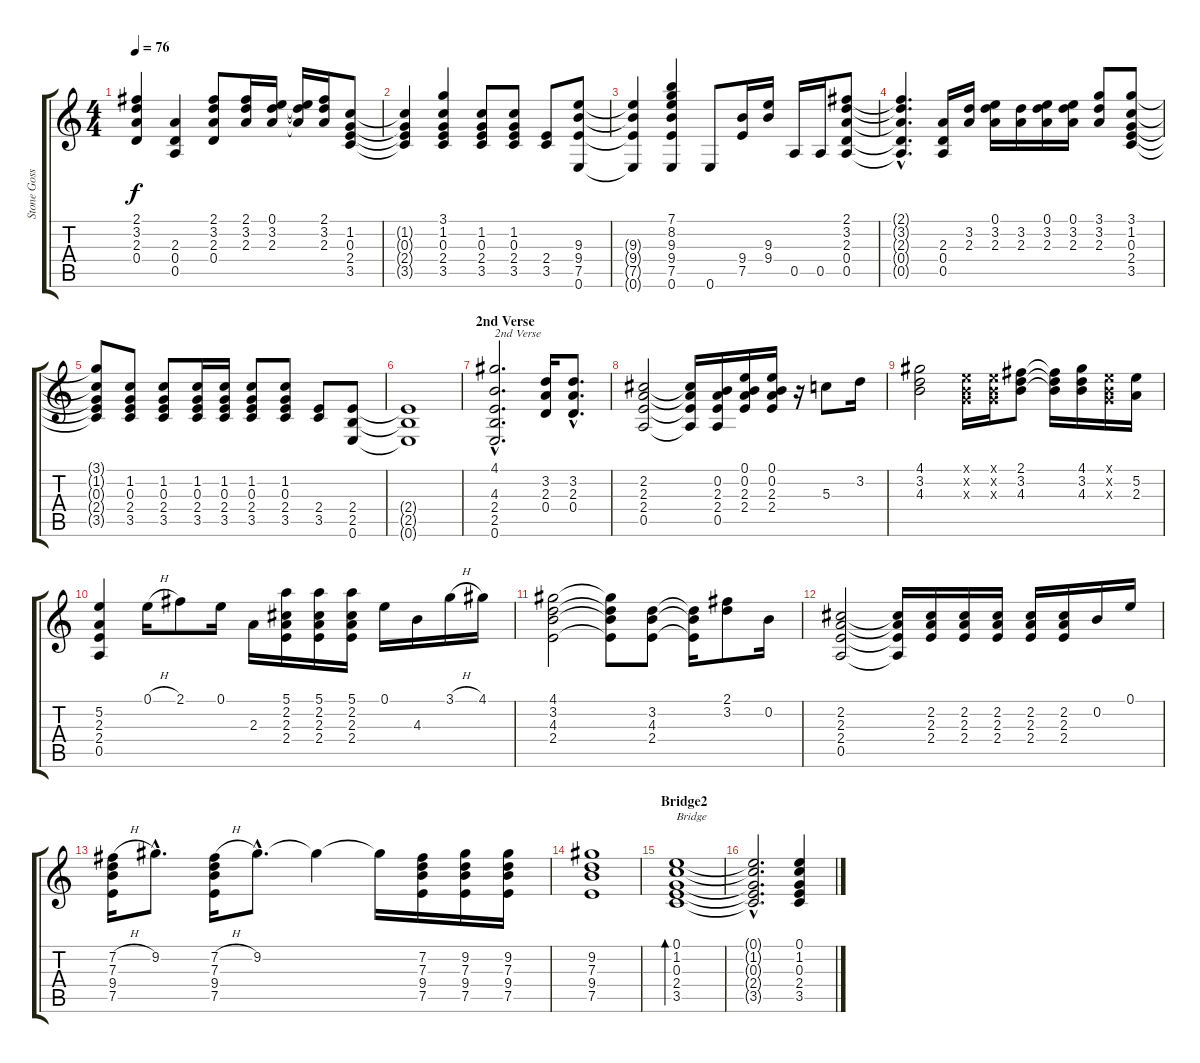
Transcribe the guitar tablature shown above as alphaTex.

\track ("Stone Gossard (Guitar)" "Stone Goss") {instrument electricguitarclean}
\staff {score tabs}
\tuning (E4 B3 G3 D3 A2 E2) {hide}
\ts (4 4)
\tempo 76
\clef g2
\ks c
(2.1{t} 3.2{t} 2.3{t} 0.4{t}).4{dy f} (2.3 0.4 0.5).4 (2.1 3.2 2.3 0.4).8 (2.1 3.2 2.3).16 (0.1 3.2 2.3).16 (0.1{t} 3.2{t} 2.3{t}).16 (2.1 3.2 2.3).16 (1.2 0.3 2.4 3.5).8 |
(1.2{t} 0.3{t} 2.4{t} 3.5{t}).4 (3.1 1.2 0.3 2.4 3.5).4 (1.2 0.3 2.4 3.5).8 (1.2 0.3 2.4 3.5).8 (2.4 3.5).8 (9.3 9.4 7.5 0.6).8 |
(9.3{t} 9.4{t} 7.5{t} 0.6{t}).4 (7.1 8.2 9.3 9.4 7.5 0.6).4 0.6.8 (9.4 7.5).16 (9.3 9.4).16 0.5.16 0.5.16 (2.1 3.2 2.3 0.4 0.5).8 |
(2.1{hac t} 3.2{hac t} 2.3{hac t} 0.4{hac t} 0.5{hac t}).4{d} (2.3 0.4 0.5).16 (3.2 2.3).16 (0.1 3.2 2.3).16 (3.2 2.3).16 (0.1 3.2 2.3).16 (0.1 3.2 2.3).16 (3.1 3.2 2.3).8 (3.1 1.2 0.3 2.4 3.5).8 |
(3.1{t} 1.2{t} 0.3{t} 2.4{t} 3.5{t}).8 (1.2 0.3 2.4 3.5).8 (1.2 0.3 2.4 3.5).8 (1.2 0.3 2.4 3.5).16 (1.2 0.3 2.4 3.5).16 (1.2 0.3 2.4 3.5).8 (1.2 0.3 2.4 3.5).8 (2.4 3.5).8 (2.4 2.5 0.6).8 |
(2.4{t} 2.5{t} 0.6{t}).1 |
\section ("" "2nd Verse")
(4.1{hac} 4.3{hac} 2.4{hac} 2.5{hac} 0.6{hac}).2{d txt "2nd Verse"} (3.2 2.3 0.4).16 (3.2{hac} 2.3{hac} 0.4{hac}).8{d} |
(2.2 2.3 2.4 0.5).2 (2.2{t} 2.3{t} 2.4{t} 0.5{t}).16 (0.2 2.3 2.4 0.5).16 (0.1 0.2 2.3 2.4).16 (0.1 0.2 2.3 2.4).16 r.16 5.3.8 3.2.16 |
(4.1 3.2 4.3).2 (0.1{x} 0.2{x} 0.3{x}).16 (0.1{x} 0.2{x} 0.3{x}).16 (2.1 3.2 4.3).8 (2.1{t} 3.2{t} 4.3{t}).16 (4.1 3.2 4.3).16 (0.1{x} 0.2{x} 0.3{x}).16 (5.2 2.3).16 |
(5.2 2.3 2.4 0.5).4 0.1{h}.16 2.1.8 0.1.16 2.3.16 (5.1 2.2 2.3 2.4).16 (5.1 2.2 2.3 2.4).16 (5.1 2.2 2.3 2.4).16 0.1.16 4.3.16 3.1{h}.16 4.1.16 |
(4.1 3.2 4.3 2.4).2 (4.1{t} 3.2{t} 4.3{t} 2.4{t}).8 (3.2 4.3 2.4).8 (3.2{t} 4.3{t} 2.4{t}).16 (2.1 3.2).8 0.2.16 |
(2.2 2.3 2.4 0.5).2 (2.2{t} 2.3{t} 2.4{t} 0.5{t}).16 (2.2 2.3 2.4).16 (2.2 2.3 2.4).16 (2.2 2.3 2.4).16 (2.2 2.3 2.4).16 (2.2 2.3 2.4).16 0.2.16 0.1.16 |
(7.2{h} 7.3 9.4 7.5).16 9.2{hac}.8{d} (7.2{h} 7.3 9.4 7.5).16 9.2{hac}.8{d} 9.2{t}.4 9.2{t}.16 (7.2 7.3 9.4 7.5).16 (9.2 7.3 9.4 7.5).16 (9.2 7.3 9.4 7.5).16 |
(9.2 7.3 9.4 7.5).1 |
\section ("" "Bridge2")
(0.1 1.2 0.3 2.4 3.5).1{bd 120 txt "Bridge"} |
(0.1{hac t} 1.2{hac t} 0.3{hac t} 2.4{hac t} 3.5{hac t}).2{d} (0.1 1.2 0.3 2.4 3.5).4
